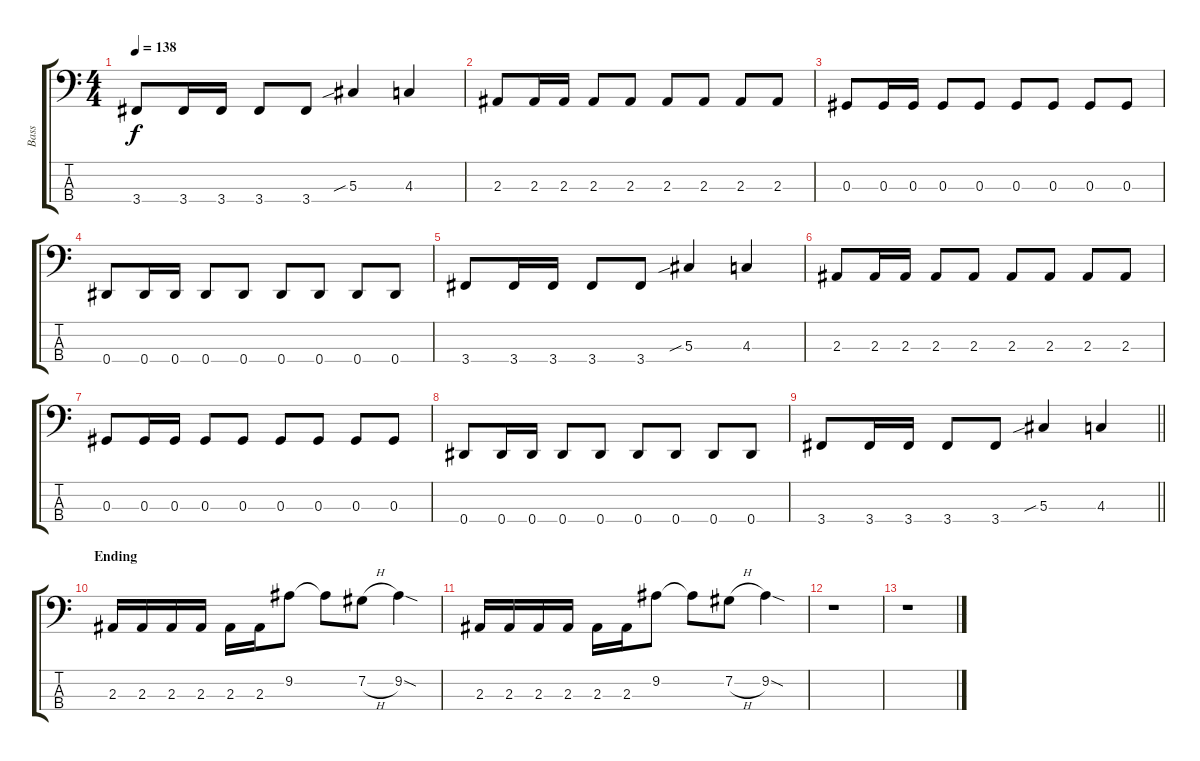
\track ("Bass" "Bass") {instrument electricbassfinger}
\staff {score tabs}
\tuning (Gb2 Db2 Ab1 Eb1) {hide}
\ts (4 4)
\tempo 138
\clef f4
\ks c
3.4.8{dy f} 3.4.16 3.4.16 3.4.8 3.4.8 5.3{sib}.4 4.3.4 |
2.3.8 2.3.16 2.3.16 2.3.8 2.3.8 2.3.8 2.3.8 2.3.8 2.3.8 |
0.3.8 0.3.16 0.3.16 0.3.8 0.3.8 0.3.8 0.3.8 0.3.8 0.3.8 |
0.4.8 0.4.16 0.4.16 0.4.8 0.4.8 0.4.8 0.4.8 0.4.8 0.4.8 |
3.4.8 3.4.16 3.4.16 3.4.8 3.4.8 5.3{sib}.4 4.3.4 |
2.3.8 2.3.16 2.3.16 2.3.8 2.3.8 2.3.8 2.3.8 2.3.8 2.3.8 |
0.3.8 0.3.16 0.3.16 0.3.8 0.3.8 0.3.8 0.3.8 0.3.8 0.3.8 |
0.4.8 0.4.16 0.4.16 0.4.8 0.4.8 0.4.8 0.4.8 0.4.8 0.4.8 |
\barLineRight lightlight
3.4.8 3.4.16 3.4.16 3.4.8 3.4.8 5.3{sib}.4 4.3.4 |
\section ("" "Ending")
2.3.16 2.3.16 2.3.16 2.3.16 2.3.16 2.3.16 9.2.8 9.2{t}.8 7.2{h}.8 9.2{sod}.4 |
2.3.16 2.3.16 2.3.16 2.3.16 2.3.16 2.3.16 9.2.8 9.2{t}.8 7.2{h}.8 9.2{sod}.4 |
r.1 |
r.1
